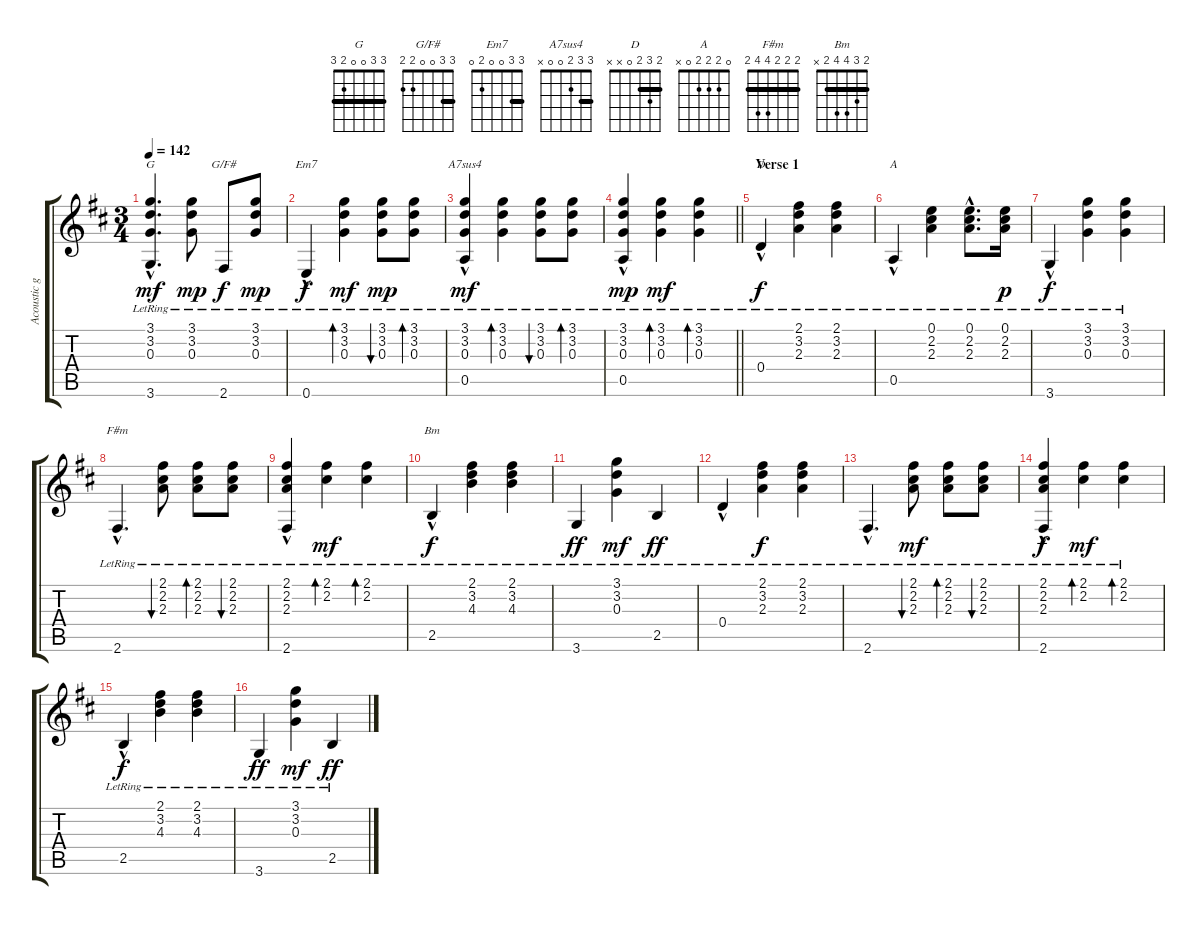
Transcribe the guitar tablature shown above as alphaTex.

\track ("Acoustic guitar - James Taylor" "Acoustic g") {instrument acousticguitarsteel}
\staff {score tabs}
\tuning (E4 B3 G3 D3 A2 E2) {hide}
\chord ("G" 3 3 0 0 2 3) {barre 3}
\chord ("G/F#" 3 3 0 0 2 2) {barre 3}
\chord ("Em7" 3 3 0 0 2 0) {barre 3}
\chord ("A7sus4" 3 3 2 0 0 x) {barre 3}
\chord ("D" 2 3 2 0 x x) {barre 2}
\chord ("A" 0 2 2 2 0 x)
\chord ("F#m" 2 2 2 4 4 2) {barre 2}
\chord ("Bm" 2 3 4 4 2 x) {barre 2}
\ts (3 4)
\tempo 142
\clef g2
\ks d
(3.1{hac lr} 3.2{hac lr} 0.3{hac lr} 3.6{lr}).4{d ch "G" dy mf instrument acousticguitarsteel} (3.1{lr} 3.2{lr} 0.3{lr}).8{dy mp} 2.6{lr}.8{ch "G/F#" dy f} (3.1{lr} 3.2{lr} 0.3{lr}).8{dy mp} |
0.6{hac lr}.4{ch "Em7" dy f} (3.1{lr} 3.2{lr} 0.3{lr}).4{bd 60 dy mf} (3.1{lr} 3.2{lr} 0.3{lr}).8{bu 60 dy mp} (3.1{lr} 3.2{lr} 0.3{lr}).8{bd 60} |
(3.1{lr} 3.2{lr} 0.3{lr} 0.5{hac lr}).4{ch "A7sus4" dy mf} (3.1{lr} 3.2{lr} 0.3{lr}).4{bd 120} (3.1{lr} 3.2{lr} 0.3{lr}).8{bu 120} (3.1{lr} 3.2{lr} 0.3{lr}).8{bd 120} |
\barLineRight lightlight
(3.1{lr} 3.2{lr} 0.3{lr} 0.5{hac lr}).4{dy mp} (3.1{lr} 3.2{lr} 0.3{lr}).4{bd 120 dy mf} (3.1{lr} 3.2{lr} 0.3{lr}).4{bd 120} |
\section ("" "Verse 1")
0.4{hac lr}.4{ch "D" dy f} (2.1{lr} 3.2{lr} 2.3{lr}).4 (2.1{lr} 3.2{lr} 2.3{lr}).4 |
0.5{hac lr}.4{ch "A"} (0.1{lr} 2.2{lr} 2.3{lr}).4 (0.1{hac lr} 2.2{hac lr} 2.3{hac lr}).8{d} (0.1{lr} 2.2{lr} 2.3{lr}).16{dy p} |
3.6{hac lr}.4{dy f} (3.1{lr} 3.2{lr} 0.3{lr}).4 (3.1{lr} 3.2{lr} 0.3{lr}).4 |
2.6{hac lr}.4{d ch "F#m"} (2.1{lr} 2.2{lr} 2.3{lr}).8{bu 120} (2.1{lr} 2.2{lr} 2.3{lr}).8{bd 120} (2.1{lr} 2.2{lr} 2.3{lr}).8{bu 120} |
(2.1{lr} 2.2{lr} 2.3{lr} 2.6{hac lr}).4 (2.1{lr} 2.2{lr}).4{bd 120 dy mf} (2.1{lr} 2.2{lr}).4{bd 120} |
2.5{hac lr}.4{ch "Bm" dy f} (2.1{lr} 3.2{lr} 4.3{lr}).4 (2.1{lr} 3.2{lr} 4.3{lr}).4 |
3.6{lr}.4{dy ff} (3.1{lr} 3.2{lr} 0.3{lr}).4{dy mf} 2.5{lr}.4{dy ff} |
0.4{hac lr}.4 (2.1{lr} 3.2{lr} 2.3{lr}).4{dy f} (2.1{lr} 3.2{lr} 2.3{lr}).4 |
2.6{hac lr}.4{d} (2.1{lr} 2.2{lr} 2.3{lr}).8{bu 120 dy mf} (2.1{lr} 2.2{lr} 2.3{lr}).8{bd 120} (2.1{lr} 2.2{lr} 2.3{lr}).8{bu 120} |
(2.1{lr} 2.2{lr} 2.3{lr} 2.6{hac lr}).4{dy f} (2.1{lr} 2.2{lr}).4{bd 120 dy mf} (2.1{lr} 2.2{lr}).4{bd 120} |
2.5{hac lr}.4{dy f} (2.1{lr} 3.2{lr} 4.3{lr}).4 (2.1{lr} 3.2{lr} 4.3{lr}).4 |
3.6{lr}.4{dy ff} (3.1{lr} 3.2{lr} 0.3{lr}).4{dy mf} 2.5{lr}.4{dy ff}
